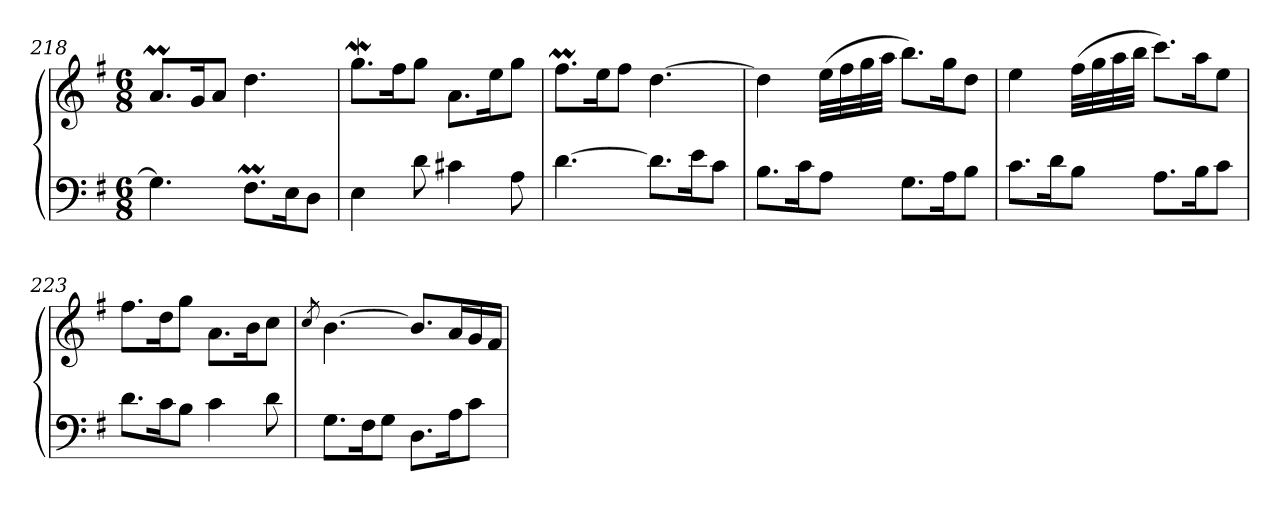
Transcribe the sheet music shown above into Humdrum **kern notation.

**kern	**kern
*part1	*part1
*staff2	*staff1
*clefF4	*clefG2
*k[f#]	*k[f#]
*G:	*G:
*M6/8	*M6/8
=218	=218
4.G\]	8.aM/L
.	16g/K
.	8a/J
8.F#m\L	4.dd\
16E\K	.
8D\J	.
=219	=219
4E\	8.ggw\L
.	16ff#\K
8d\	8gg\J
4c#X\	8.a\L
.	16ee\K
8A\	8gg\J
=220	=220
[4.d\	8.ff#m\L
.	16ee\K
.	8ff#\J
8.d\L]	[4.dd\
16e\K	.
8c\J	.
!!LO:LB:g=z
=221	=221
8.B\L	4dd\]
16c\K	.
8A\J	(32ee\LLL
.	32ff#\
.	32gg\
.	32aa\JJJ
8.G\L	8.bb\L)
16A\K	16gg\K
8B\J	8dd\J
=222	=222
8.c\L	4ee\
16d\K	.
8B\J	(32ff#\LLL
.	32gg\
.	32aa\
.	32bb\JJJ
8.A\L	8.ccc\L)
16B\K	16aa\K
8c\J	8ee\J
=223	=223
8.d\L	8.ff#\L
16c\K	16dd\K
8B\J	8gg\J
4c\	8.a\L
.	16b\K
8d\	8cc\J
=224	=224
.	8qcc/
8.G\L	[4.b\
16F#\K	.
8G\J	.
8.D\L	8.b/L]
16A\K	16a/L
8c\J	16g/
.	16f#/JJ
=	=
*-	*-
